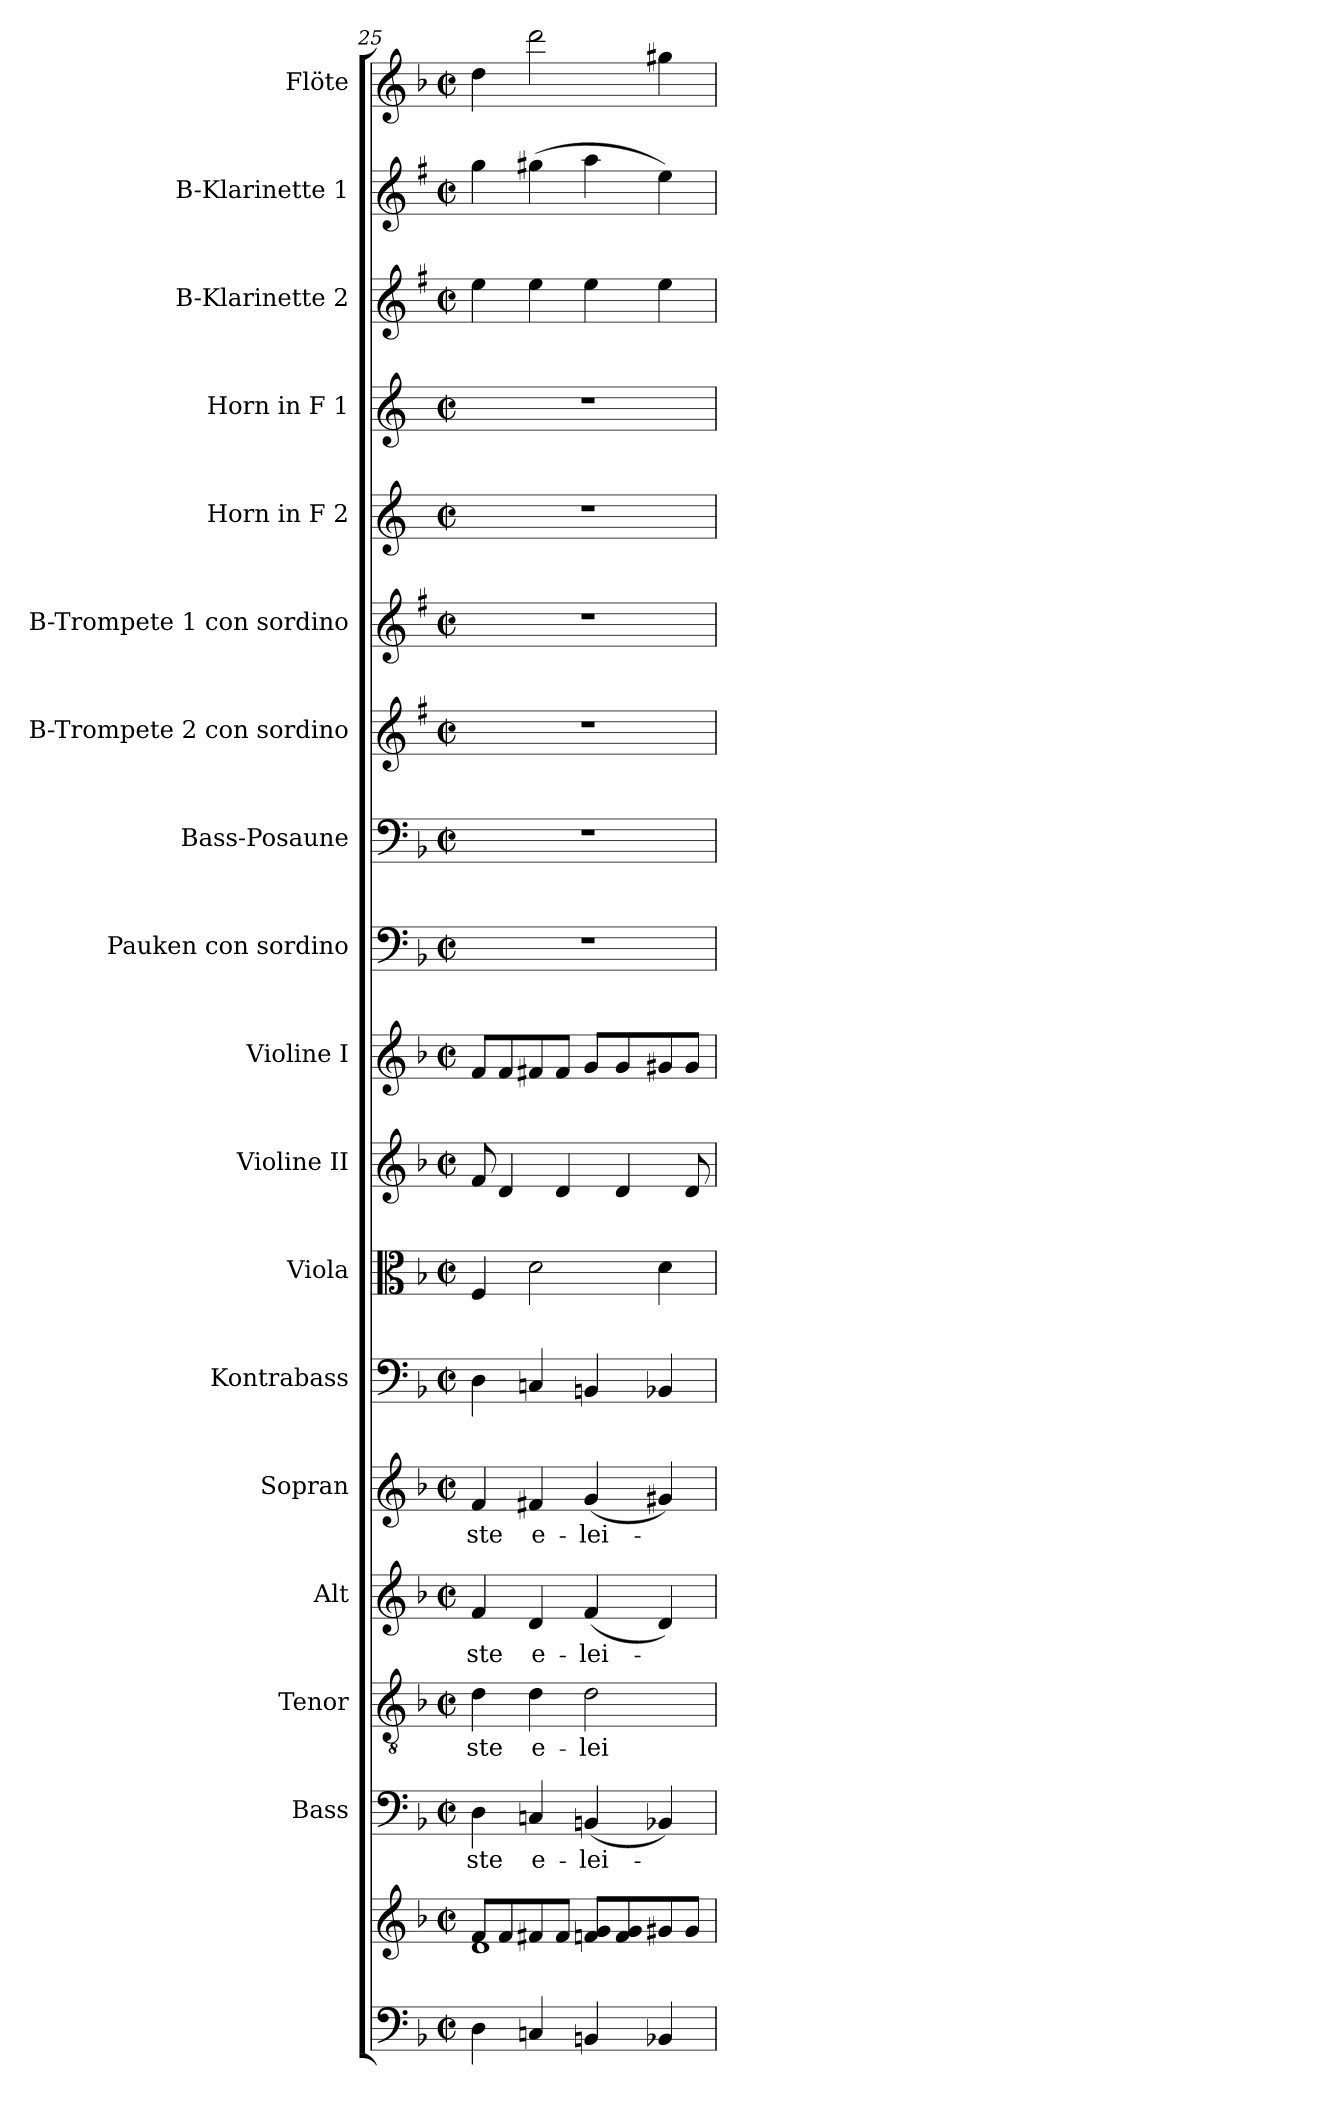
**kern	**kern	**kern	**text	**kern	**text	**kern	**text	**kern	**text	**kern	**kern	**kern	**kern	**kern	**kern	**kern	**kern	**kern	**kern	**kern	**kern	**kern
*part18	*part18	*part17	*part17	*part16	*part16	*part15	*part15	*part14	*part14	*part13	*part12	*part11	*part10	*part9	*part8	*part7	*part6	*part5	*part4	*part3	*part2	*part1
*staff19	*staff18	*staff17	*staff17	*staff16	*staff16	*staff15	*staff15	*staff14	*staff14	*staff13	*staff12	*staff11	*staff10	*staff9	*staff8	*staff7	*staff6	*staff5	*staff4	*staff3	*staff2	*staff1
*	*	*I"Bass	*	*I"Tenor	*	*I"Alt	*	*I"Sopran	*	*I"Kontrabass	*I"Viola	*I"Violine II	*I"Violine I	*I"Pauken con sordino	*I"Bass-Posaune	*I"B-Trompete 2 con sordino	*I"B-Trompete 1 con sordino	*I"Horn in F 2	*I"Horn in F 1	*I"B-Klarinette 2	*I"B-Klarinette 1	*I"Flöte
*	*	*I'B.	*	*I'T.	*	*I'A.	*	*I'S.	*	*I'Kb.	*I'Vla.	*I'Vl. II	*I'Vl. I	*I'Pk.	*I'B. Pos.	*I'B Trp. 2	*I'B Trp. 1	*	*	*I'B Kl. 2	*I'B Kl. 1	*I'Fl.
!!LO:PB:g=z
*clefF4	*clefG2	*clefF4	*	*clefGv2	*	*clefG2	*	*clefG2	*	*clefF4	*clefC3	*clefG2	*clefG2	*clefF4	*clefF4	*clefG2	*clefG2	*clefG2	*clefG2	*clefG2	*clefG2	*clefG2
*	*	*	*	*	*	*	*	*	*	*ITrd7c12	*	*	*	*	*	*ITrd1c2	*ITrd1c2	*ITrd4c7	*ITrd4c7	*ITrd1c2	*ITrd1c2	*
*k[b-]	*k[b-]	*k[b-]	*	*k[b-]	*	*k[b-]	*	*k[b-]	*	*k[b-]	*k[b-]	*k[b-]	*k[b-]	*k[b-]	*k[b-]	*k[b-]	*k[b-]	*k[b-]	*k[b-]	*k[b-]	*k[b-]	*k[b-]
*F:	*F:	*F:	*	*F:	*	*F:	*	*F:	*	*F:	*F:	*F:	*F:	*F:	*F:	*F:	*F:	*F:	*F:	*F:	*F:	*F:
*M2/2	*M2/2	*M2/2	*	*M2/2	*	*M2/2	*	*M2/2	*	*M2/2	*M2/2	*M2/2	*M2/2	*M2/2	*M2/2	*M2/2	*M2/2	*M2/2	*M2/2	*M2/2	*M2/2	*M2/2
*met(c|)	*met(c|)	*met(c|)	*	*met(c|)	*	*met(c|)	*	*met(c|)	*	*met(c|)	*met(c|)	*met(c|)	*met(c|)	*met(c|)	*met(c|)	*met(c|)	*met(c|)	*met(c|)	*met(c|)	*met(c|)	*met(c|)	*met(c|)
=25	=25	=25	=25	=25	=25	=25	=25	=25	=25	=25	=25	=25	=25	=25	=25	=25	=25	=25	=25	=25	=25	=25
*	*^	*	*	*	*	*	*	*	*	*	*	*	*	*	*	*	*	*	*	*	*	*
!	!	!	!	!LO:LY:b	!	!LO:LY:b	!	!LO:LY:b	!	!LO:LY:b	!	!	!	!	!	!	!	!	!	!	!	!	!
4D\	8f/L	1d	4D\	-ste	4d\	-ste	4f/	-ste	4f/	-ste	4DD\	4F/	8f/	8f/L	1r	1r	1r	1r	1r	1r	4dd\	4ff\	4dd\
.	8f/	.	.	.	.	.	.	.	.	.	.	.	4d/	8f/	.	.	.	.	.	.	.	.	.
!	!	!	!	!LO:LY:b	!	!LO:LY:b	!	!LO:LY:b	!	!LO:LY:b	!	!	!	!	!	!	!	!	!	!	!	!	!
4Cn/	8f#X/	.	4Cn/	e-	4d\	e-	4d/	e-	4f#X/	e-	4CCn/	2d\	.	8f#X/	.	.	.	.	.	.	4dd\	(>4ff#X\	2ddd\
.	8f#/J	.	.	.	.	.	.	.	.	.	.	.	4d/	8f#/J	.	.	.	.	.	.	.	.	.
!	!	!	!	!LO:LY:b	!	!LO:LY:b	!	!LO:LY:b	!	!LO:LY:b	!	!	!	!	!	!	!	!	!	!	!	!	!
4BBn/	8fn/ 8g/L	.	(<4BBn/	-lei-	2d\	-lei-	(<4f/	-lei-	(<4g/	-lei-	4BBBn/	.	.	8g/L	.	.	.	.	.	.	4dd\	4gg\	.
.	8f/ 8g/	.	.	.	.	.	.	.	.	.	.	.	4d/	8g/	.	.	.	.	.	.	.	.	.
4BB-X/	8g#X/	.	4BB-X/)	.	.	.	4d/)	.	4g#X/)	.	4BBB-X/	4d\	.	8g#X/	.	.	.	.	.	.	4dd\	4dd\)	4gg#X\
.	8g#/J	.	.	.	.	.	.	.	.	.	.	.	8d/	8g#/J	.	.	.	.	.	.	.	.	.
*	*v	*v	*	*	*	*	*	*	*	*	*	*	*	*	*	*	*	*	*	*	*	*	*
=	=	=	=	=	=	=	=	=	=	=	=	=	=	=	=	=	=	=	=	=	=	=
*-	*-	*-	*-	*-	*-	*-	*-	*-	*-	*-	*-	*-	*-	*-	*-	*-	*-	*-	*-	*-	*-	*-
